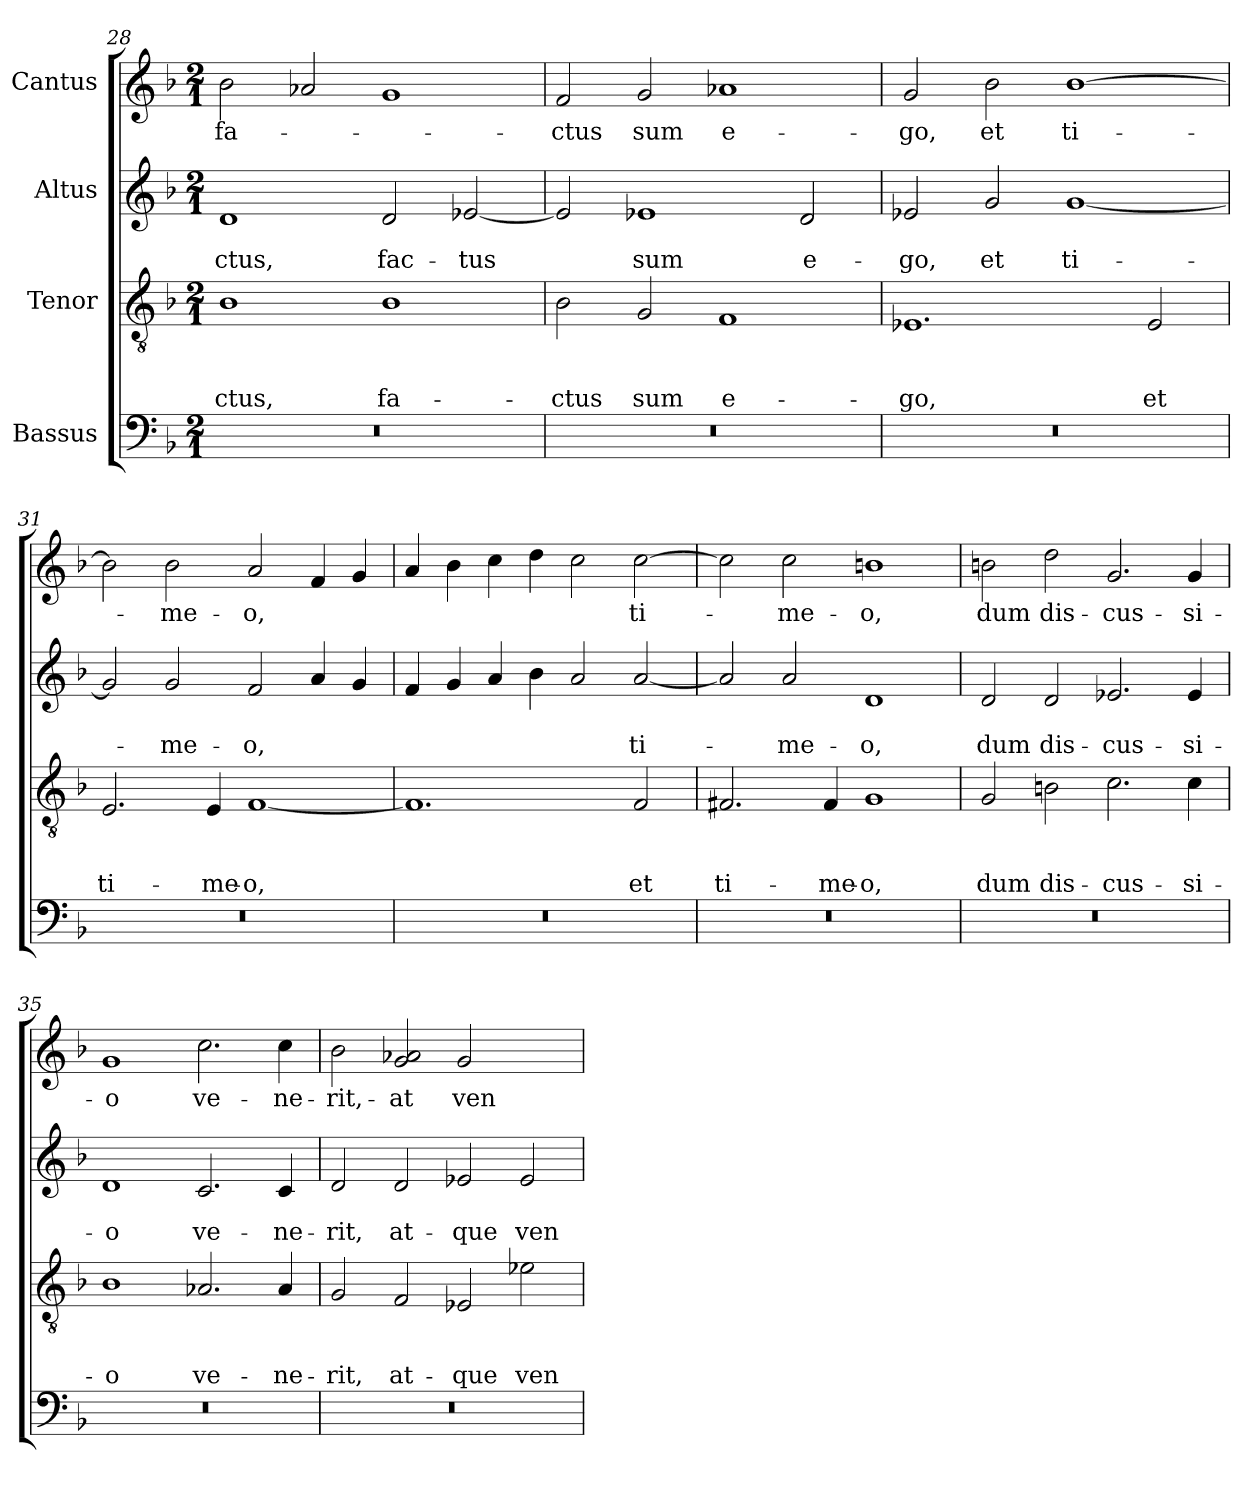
**kern	**kern	**text	**text	**text	**kern	**text	**text	**kern	**text
*part4	*part3	*part3	*part3	*part3	*part2	*part2	*part2	*part1	*part1
*staff4	*staff3	*staff3	*staff3	*staff3	*staff2	*staff2	*staff2	*staff1	*staff1
*I"Bassus	*I"Tenor	*	*	*	*I"Altus	*	*	*I"Cantus	*
!!LO:PB:g=z
*clefF4	*clefGv2	*	*	*	*clefG2	*	*	*clefG2	*
*k[b-]	*k[b-]	*	*	*	*k[b-]	*	*	*k[b-]	*
*F:	*F:	*	*	*	*F:	*	*	*F:	*
*M2/1	*M2/1	*	*	*	*M2/1	*	*	*M2/1	*
=28	=28	=28	=28	=28	=28	=28	=28	=28	=28
!	!	!	!	!LO:LY:b	!	!	!LO:LY:b	!	!LO:LY:b
0r	1B-	.	.	ctus,	1d	.	ctus,	2b-\	fa-
.	.	.	.	.	.	.	.	2a-X/	.
!	!	!	!	!LO:LY:b	!	!	!LO:LY:b	!	!
.	1B-	.	.	fa-	2d/	.	fac-	1g	.
!	!	!	!	!	!	!	!LO:LY:b	!	!
.	.	.	.	.	[<2e-X/	.	-tus	.	.
=29	=29	=29	=29	=29	=29	=29	=29	=29	=29
!	!	!	!	!LO:LY:b	!	!	!	!	!LO:LY:b
0r	2B-\	.	.	-ctus	2e-/]	.	.	2f/	-ctus
!	!	!	!	!LO:LY:b	!	!	!LO:LY:b	!	!LO:LY:b
.	2G/	.	.	sum	1e-X	.	sum	2g/	sum
!	!	!	!	!LO:LY:b	!	!	!	!	!LO:LY:b
.	1F	.	.	e-	.	.	.	1a-X	e-
!	!	!	!	!	!	!	!LO:LY:b	!	!
.	.	.	.	.	2d/	.	e-	.	.
=30	=30	=30	=30	=30	=30	=30	=30	=30	=30
!	!	!	!	!LO:LY:b	!	!	!LO:LY:b	!	!LO:LY:b
0r	1.E-X	.	.	-go,	2e-X/	.	-go,	2g/	-go,
!	!	!	!	!	!	!	!LO:LY:b	!	!LO:LY:b
.	.	.	.	.	2g/	.	et	2b-\	et
!	!	!	!	!	!	!	!LO:LY:b	!	!LO:LY:b
.	.	.	.	.	[<1g	.	ti-	[>1b-	ti-
!	!	!	!	!LO:LY:b	!	!	!	!	!
.	2E-/	.	.	et	.	.	.	.	.
=31	=31	=31	=31	=31	=31	=31	=31	=31	=31
!	!	!	!	!LO:LY:b	!	!	!	!	!
0r	2.E/	.	.	ti-	2g/]	.	.	2b-\]	.
!	!	!	!	!	!	!	!LO:LY:b	!	!LO:LY:b
.	.	.	.	.	2g/	.	-me-	2b-\	-me-
!	!	!	!	!LO:LY:b	!	!	!	!	!
.	4E/	.	.	-me-	.	.	.	.	.
!	!	!	!	!LO:LY:b	!	!	!LO:LY:b	!	!LO:LY:b
.	[<1F	.	.	-o,	2f/	.	-o,	2a/	-o,
.	.	.	.	.	4a/	.	.	4f/	.
.	.	.	.	.	4g/	.	.	4g/	.
=32	=32	=32	=32	=32	=32	=32	=32	=32	=32
0r	1.F]	.	.	.	4f/	.	.	4a/	.
.	.	.	.	.	4g/	.	.	4b-\	.
.	.	.	.	.	4a/	.	.	4cc\	.
.	.	.	.	.	4b-\	.	.	4dd\	.
.	.	.	.	.	2a/	.	.	2cc\	.
!	!	!	!	!LO:LY:b	!	!	!LO:LY:b	!	!LO:LY:b
.	2F/	.	.	et	[<2a/	.	ti-	[>2cc\	ti-
!!LO:LB:g=z
=33	=33	=33	=33	=33	=33	=33	=33	=33	=33
!	!	!	!	!LO:LY:b	!	!	!	!	!
0r	2.F#X/	.	.	ti-	2a/]	.	.	2cc\]	.
!	!	!	!	!	!	!	!LO:LY:b	!	!LO:LY:b
.	.	.	.	.	2a/	.	-me-	2cc\	-me-
!	!	!	!	!LO:LY:b	!	!	!	!	!
.	4F#/	.	.	-me-	.	.	.	.	.
!	!	!	!	!LO:LY:b	!	!	!LO:LY:b	!	!LO:LY:b
.	1G	.	.	-o,	1d	.	-o,	1bn	-o,
=34	=34	=34	=34	=34	=34	=34	=34	=34	=34
!	!	!	!	!LO:LY:b	!	!	!LO:LY:b	!	!LO:LY:b
0r	2G/	.	.	dum	2d/	.	dum	2bn\	dum
!	!	!	!	!LO:LY:b	!	!	!LO:LY:b	!	!LO:LY:b
.	2Bn\	.	.	dis-	2d/	.	dis-	2dd\	dis-
!	!	!	!	!LO:LY:b	!	!	!LO:LY:b	!	!LO:LY:b
.	2.c\	.	.	-cus-	2.e-X/	.	-cus-	2.g/	-cus-
!	!	!	!	!LO:LY:b	!	!	!LO:LY:b	!	!LO:LY:b
.	4c\	.	.	-si-	4e-/	.	-si-	4g/	-si-
=35	=35	=35	=35	=35	=35	=35	=35	=35	=35
!	!	!	!	!LO:LY:b	!	!	!LO:LY:b	!	!LO:LY:b
0r	1B-	.	.	-o	1d	.	-o	1g	-o
!	!	!	!	!LO:LY:b	!	!	!LO:LY:b	!	!LO:LY:b
.	2.A-X/	.	.	ve-	2.c/	.	ve-	2.cc\	ve-
!	!	!	!	!LO:LY:b	!	!	!LO:LY:b	!	!LO:LY:b
.	4A-/	.	.	-ne-	4c/	.	-ne-	4cc\	-ne-
=36	=36	=36	=36	=36	=36	=36	=36	=36	=36
!	!	!	!	!LO:LY:b	!	!	!LO:LY:b	!	!LO:LY:b
0r	2G/	.	.	-rit,	2d/	.	-rit,	2b-\	-rit,-
!	!	!	!	!LO:LY:b	!	!	!LO:LY:b	!	!LO:LY:b
.	2F/	.	.	at-	2d/	.	at-	2g/ 2a-X/	-at
!	!	!	!	!LO:LY:b	!	!	!LO:LY:b	!	!LO:LY:b
.	2E-X/	.	.	-que	2e-X/	.	-que	2g/	ven-
!	!	!	!	!LO:LY:b	!	!	!LO:LY:b	!	!
.	2e-X\	.	.	ven-	2e-/	.	ven	2ryy	.
=	=	=	=	=	=	=	=	=	=
*-	*-	*-	*-	*-	*-	*-	*-	*-	*-
